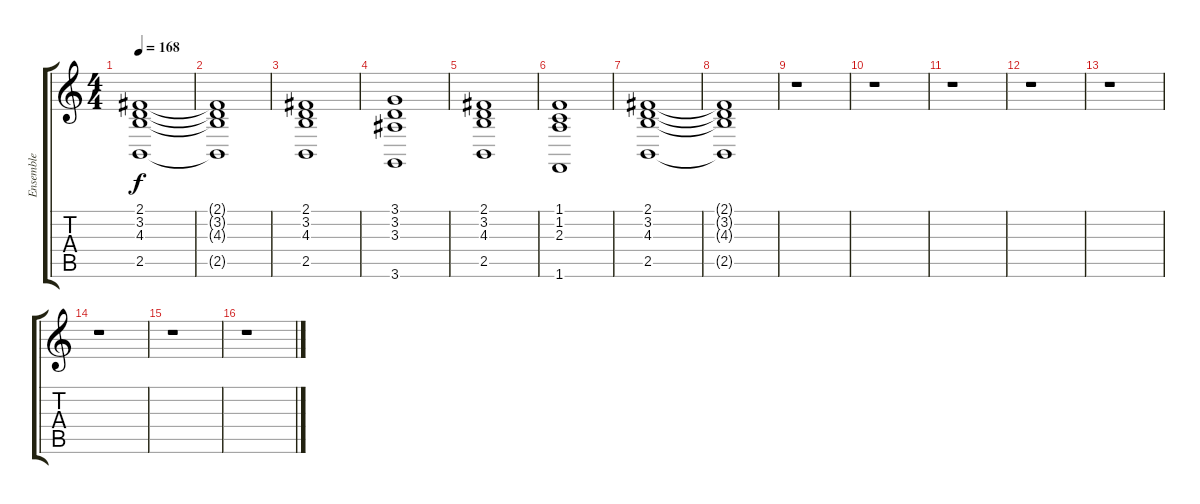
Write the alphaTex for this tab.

\track ("Ensemble" "Ensemble") {instrument stringensemble1}
\staff {score tabs}
\tuning (E4 B3 G3 D3 A2 E2) {hide}
\ts (4 4)
\tempo 168
\clef g2
\ks c
(2.1 3.2 4.3 2.5).1{dy f} |
(2.1{t} 3.2{t} 4.3{t} 2.5{t}).1 |
(2.1 3.2 4.3 2.5).1 |
(3.1 3.2 3.3 3.6).1 |
(2.1 3.2 4.3 2.5).1 |
(1.1 1.2 2.3 1.6).1 |
\section ("" "")
(2.1 3.2 4.3 2.5).1 |
(2.1{t} 3.2{t} 4.3{t} 2.5{t}).1 |
r.1 |
r.1 |
r.1 |
\section ("" "")
r.1 |
r.1 |
r.1 |
r.1 |
r.1
